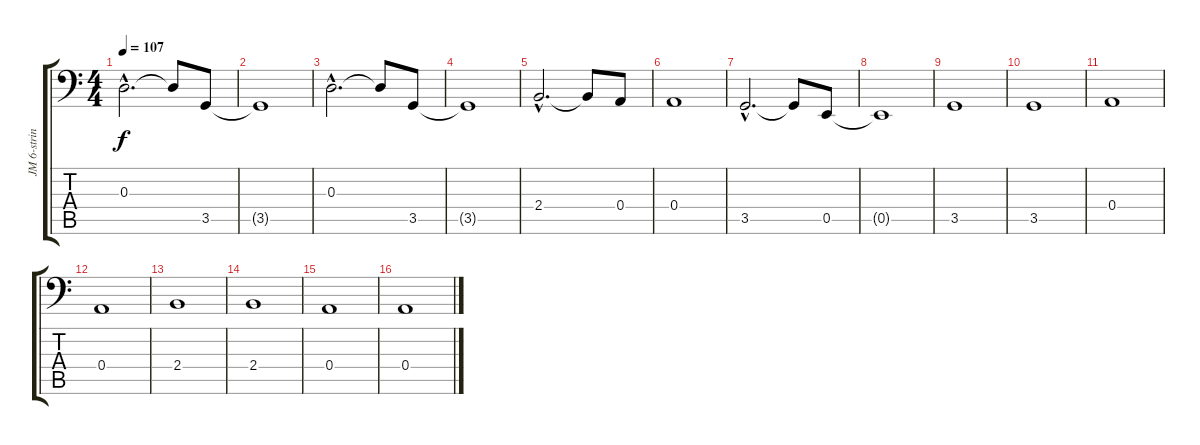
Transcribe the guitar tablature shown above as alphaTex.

\track ("JM 6-string Bass" "JM 6-strin") {instrument electricbassfinger}
\staff {score tabs}
\tuning (C3 G2 D2 A1 E1 B0) {hide}
\ts (4 4)
\tempo 107
\clef f4
\ks c
0.3{hac}.2{d dy f} 0.3{t}.8 3.5.8 |
3.5{t}.1 |
0.3{hac}.2{d} 0.3{t}.8 3.5.8 |
3.5{t}.1 |
2.4{hac}.2{d} 2.4{t}.8 0.4.8 |
0.4.1 |
3.5{hac}.2{d} 3.5{t}.8 0.5.8 |
0.5{t}.1 |
3.5.1 |
3.5.1 |
0.4.1 |
0.4.1 |
2.4.1 |
2.4.1 |
0.4.1 |
0.4.1
